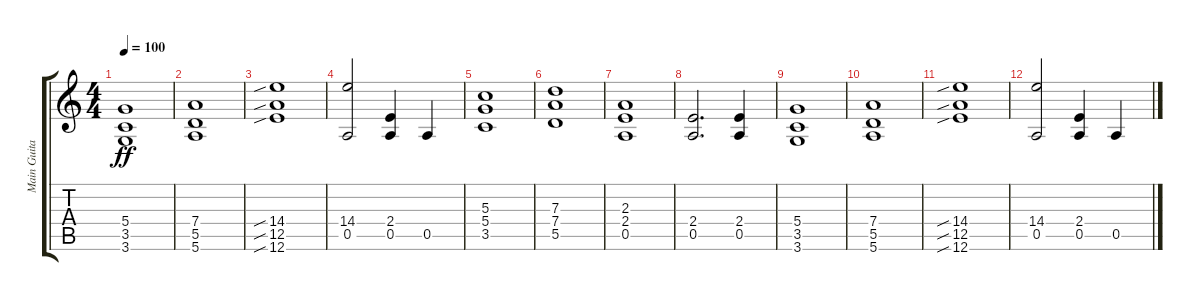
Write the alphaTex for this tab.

\track ("Main Guitar" "Main Guita") {instrument distortionguitar}
\staff {score tabs}
\tuning (E4 B3 G3 D3 A2 E2) {hide}
\ts (4 4)
\tempo 100
\clef g2
\ks aminor
(5.4 3.5 3.6).1{dy ff} |
(7.4 5.5 5.6).1 |
(14.4{sib} 12.5{sib} 12.6{sib}).1 |
(14.4 0.5).2 (2.4 0.5).4 0.5.4 |
(5.3 5.4 3.5).1 |
(7.3 7.4 5.5).1 |
(2.3 2.4 0.5).1 |
(2.4 0.5).2{d} (2.4 0.5).4 |
(5.4 3.5 3.6).1 |
(7.4 5.5 5.6).1 |
(14.4{sib} 12.5{sib} 12.6{sib}).1 |
(14.4 0.5).2 (2.4 0.5).4 0.5.4
